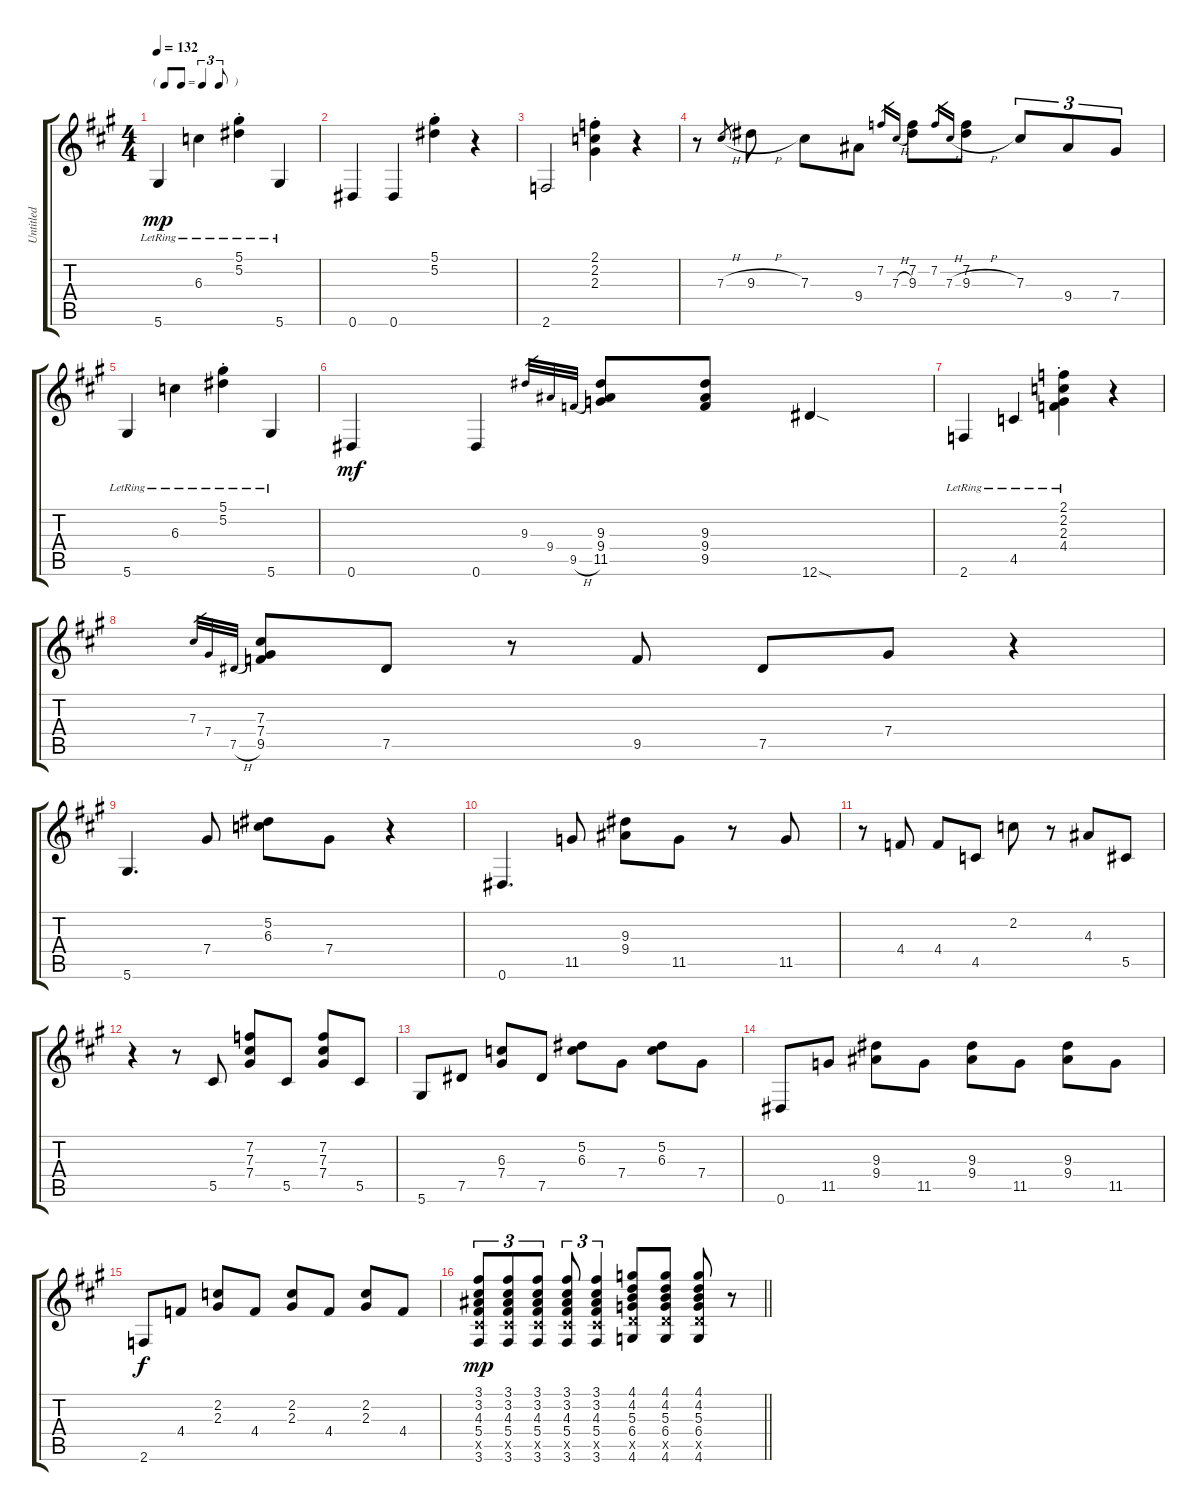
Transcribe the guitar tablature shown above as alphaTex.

\track ("Untitled" "Untitled") {instrument electricguitarjazz}
\staff {score tabs}
\tuning (Eb4 Bb3 Gb3 Db3 Ab2 Eb2) {hide}
\ts (4 4)
\tf triplet8th
\tempo 132
\clef g2
\ks a
5.6{lr}.4{dy mp} 6.3{lr}.4 (5.1{st lr} 5.2{st lr}).4 5.6{lr}.4 |
0.6.4 0.6.4 (5.1{st} 5.2{st}).4 r.4 |
2.6.2 (2.1{st} 2.2{st} 2.3{st}).4 r.4 |
r.8 7.3{h}.8{gr} 9.3{h}.8 7.3.8 9.4.8 7.2.16{gr} 7.3{h}.16{gr} (7.2 9.3).8 7.2.16{gr} 7.3{h}.16{gr} (7.2 9.3{h}).8 7.3.8{tu (3 2)} 9.4.8{tu (3 2)} 7.4.8{tu (3 2)} |
5.6{lr}.4 6.3{lr}.4 (5.1{st lr} 5.2{st lr}).4 5.6{lr}.4 |
0.6.4{dy mf} 0.6.4 9.3.32{gr} 9.4.32{gr} 9.5{h}.32{gr} (9.3 9.4 11.5).8 (9.3 9.4 9.5).8 12.6{sod}.4 |
2.6{lr}.4 4.5{lr}.4 (2.1{st lr} 2.2{st lr} 2.3{st lr} 4.4{st lr}).4 r.4 |
7.3.32{gr} 7.4.32{gr} 7.5{h}.32{gr} (7.3 7.4 9.5).8 7.5.8 r.8 9.5.8 7.5.8 7.4.8 r.4 |
5.6.4{d} 7.4.8 (5.2 6.3).8 7.4.8 r.4 |
0.6.4{d} 11.5.8 (9.3 9.4).8 11.5.8 r.8 11.5.8 |
r.8 4.4.8 4.4.8 4.5.8 2.2.8 r.8 4.3.8 5.5.8 |
r.4 r.8 5.5.8 (7.2 7.3 7.4).8 5.5.8 (7.2 7.3 7.4).8 5.5.8 |
5.6.8 7.5.8 (6.3 7.4).8 7.5.8 (5.2 6.3).8 7.4.8 (5.2 6.3).8 7.4.8 |
0.6.8 11.5.8 (9.3 9.4).8 11.5.8 (9.3 9.4).8 11.5.8 (9.3 9.4).8 11.5.8 |
2.6.8{dy f} 4.4.8 (2.2 2.3).8 4.4.8 (2.2 2.3).8 4.4.8 (2.2 2.3).8 4.4.8 |
\barLineRight lightlight
(3.1 3.2 4.3 5.4 5.5{x} 3.6).8{tu (3 2) dy mp} (3.1 3.2 4.3 5.4 5.5{x} 3.6).8{tu (3 2)} (3.1 3.2 4.3 5.4 5.5{x} 3.6).8{tu (3 2)} (3.1 3.2 4.3 5.4 5.5{x} 3.6).8{tu (3 2)} (3.1 3.2 4.3 5.4 5.5{x} 3.6).4{tu (3 2)} (4.1 4.2 5.3 6.4 6.5{x} 4.6).8 (4.1 4.2 5.3 6.4 6.5{x} 4.6).8 (4.1 4.2 5.3 6.4 6.5{x} 4.6).8 r.8
